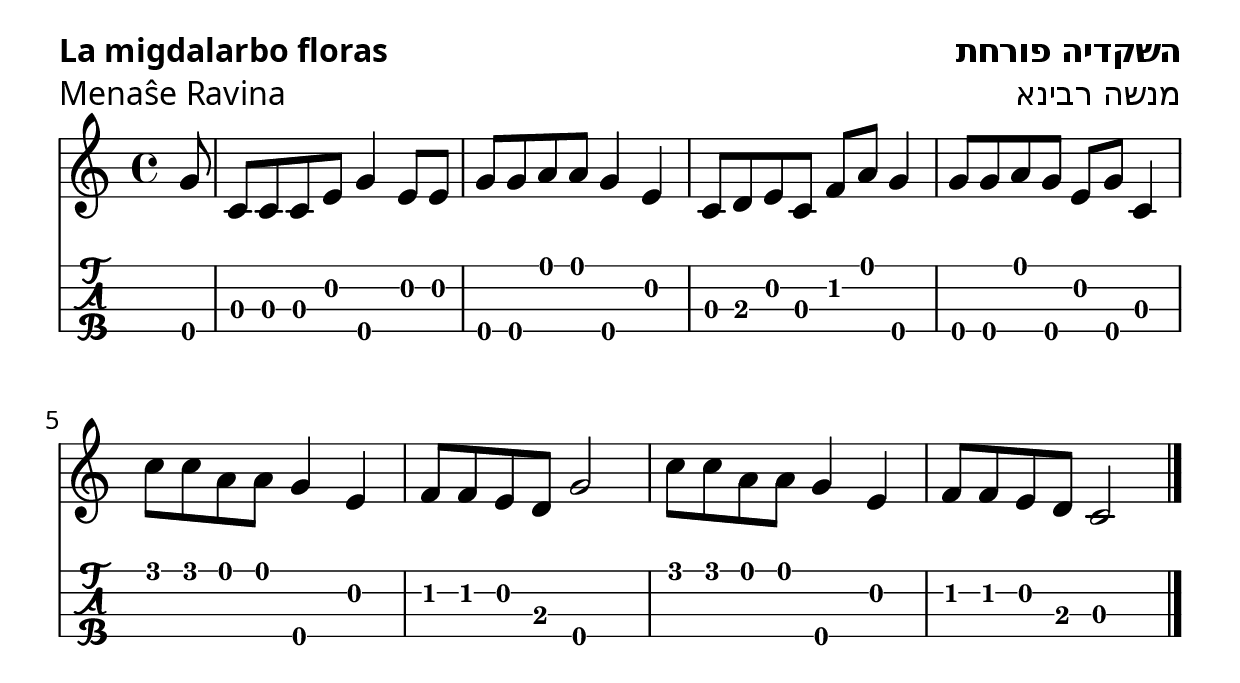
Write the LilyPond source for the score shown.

\include "../ĉiea.ly"

\header {
  titolo-xx     = ""
  titolo-he     = "השקדיה פורחת"
  titolo-eo     = "La migdalarbo floras"
  komponisto-xx = ""
  komponisto-he = "מנשה רבינא"
  komponisto-eo = "Menaŝe Ravina"
  ikono         = "🌸"
}

\include "../titolo.ly"

melodio = {
   \key c \major
   \time 4/4
   \partial 8 {<g\4>8} |
   <c\3>8 <c\3>8 <c\3>8 <e\2>8 <g\4>4 <e\2>8 <e\2>8 |
   <g\4>8 <g\4>8 <a\1>8 <a\1>8 <g\4>4 <e\2>4 |
   <c\3>8 <d\3>8 <e\2>8 <c\3>8 <f\2>8 <a\1>8 <g\4>4 |
   <g\4>8 <g\4>8 <a\1>8 <g\4>8 <e\2>8 <g\4>8 <c\3>4 |\break
   <c'\1>8 <c'\1>8 <a\1>8 <a\1>8 <g\4>4 <e\2>4 |
   <f\2>8 <f\2>8 <e\2>8 <d\3>8 <g\4>2 |
   <c'\1>8 <c'\1>8 <a\1>8 <a\1>8 <g\4>4 <e\2>4 |
   <f\2>8 <f\2>8 <e\2>8 <d\3>8 <c\3>2 |
   \bar "|."
}

\include "../muziko.ly"
